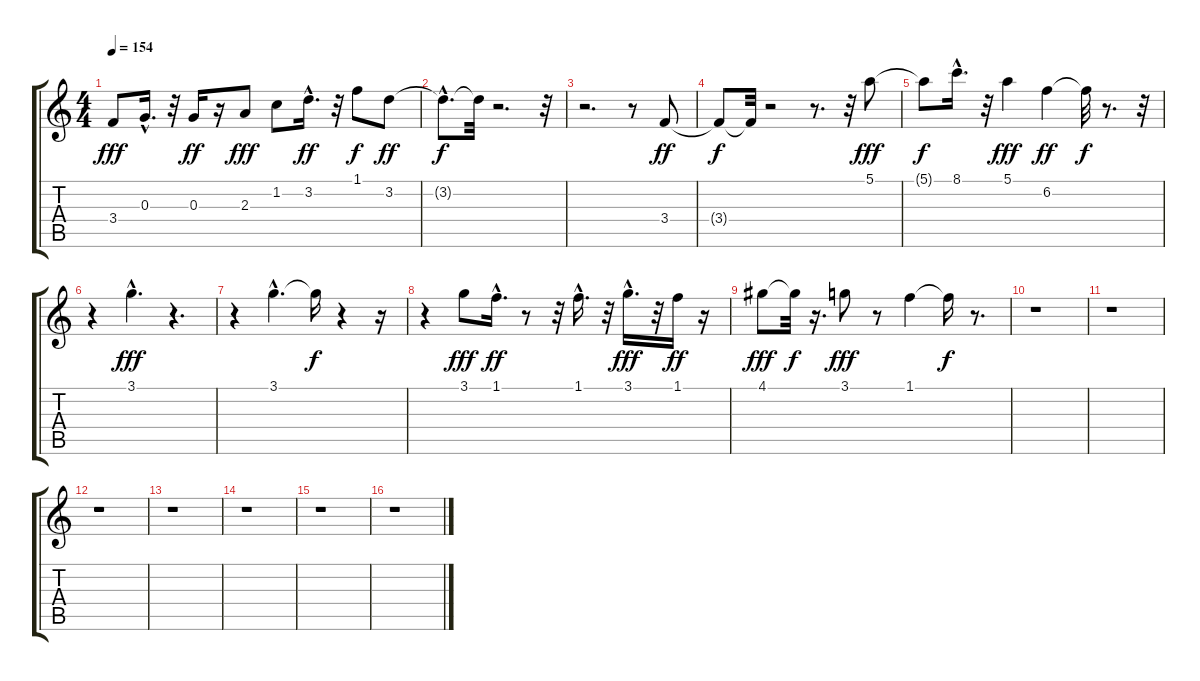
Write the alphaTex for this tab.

\track "" {instrument electricbasspick}
\staff {score tabs}
\tuning (E4 B3 G3 D3 A2 E2) {hide}
\ts (4 4)
\tempo 154
\clef g2
\ks c
3.4.8{dy fff} 0.3{hac}.16{d} r.32 0.3.16{dy ff} r.16 2.3.8{dy fff} 1.2.8 3.2{hac}.16{d dy ff} r.32 1.1.8{dy f} 3.2.8{dy ff} |
3.2{hac t}.8{d dy f} 3.2{t}.32 r.2{d} r.32 |
r.2{d} r.8 3.4.8{dy ff} |
3.4{t}.8{dy f} 3.4{t}.32 r.2 r.8{d} r.32 5.1.8{dy fff} |
5.1{t}.8{dy f} 8.1{hac}.16{d} r.32 5.1.4{dy fff} 6.2.4{dy ff} 6.2{t}.32{dy f} r.8{d} r.32 |
r.4 3.1{hac}.4{d dy fff} r.4{d} |
r.4 3.1{hac}.4{d} 3.1{t}.16{dy f} r.4 r.16 |
r.4 3.1.8{dy fff} 1.1{hac}.16{d dy ff} r.8 r.32 1.1{hac}.16{d} r.32 3.1{hac}.16{d dy fff} r.32 1.1.16{dy ff} r.16 |
4.1.8{dy fff} 4.1{t}.32{dy f} r.16{d} 3.1.8{dy fff} r.8 1.1.4 1.1{t}.16{dy f} r.8{d} |
r.1 |
r.1 |
r.1 |
r.1 |
r.1 |
r.1 |
r.1
